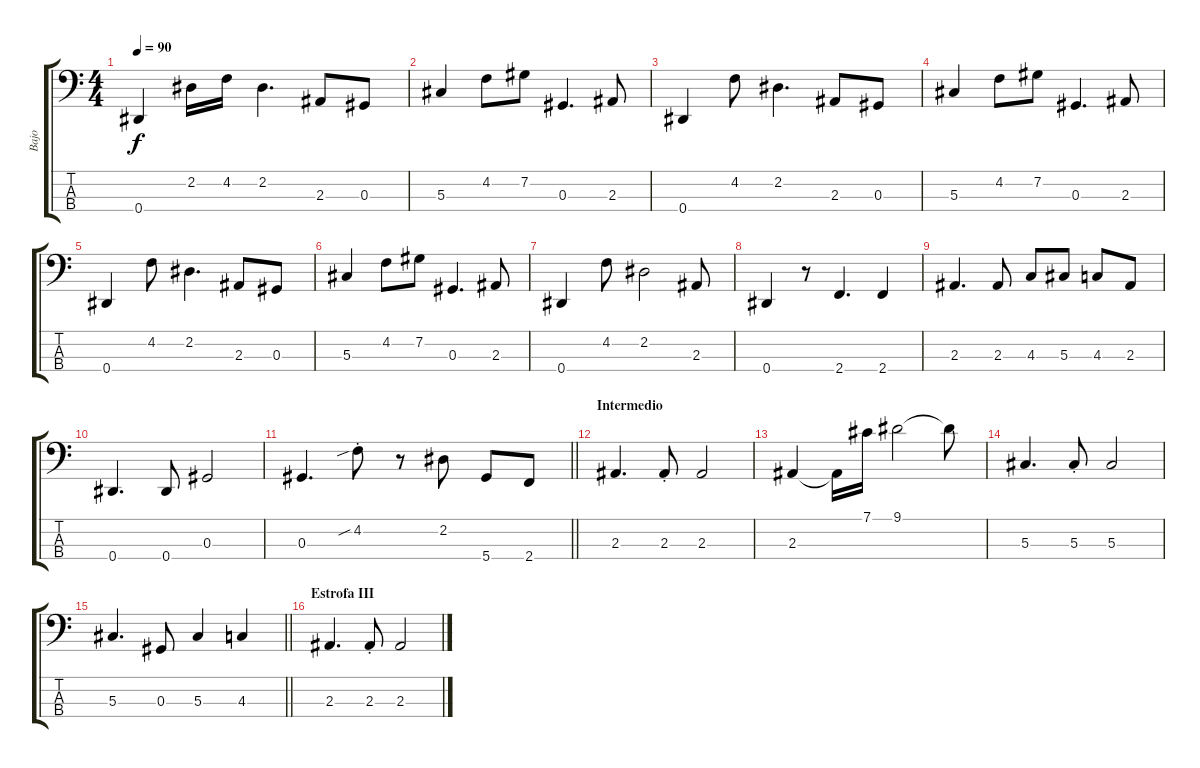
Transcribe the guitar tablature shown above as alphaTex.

\track ("Bajo" "Bajo") {instrument electricbassfinger}
\staff {score tabs}
\tuning (Gb2 Db2 Ab1 Eb1) {hide}
\ts (4 4)
\tempo 90
\clef f4
\ks c
0.4.4{dy f} 2.2.16 4.2.16 2.2.4{d} 2.3.8 0.3.8 |
5.3.4 4.2.8 7.2.8 0.3.4{d} 2.3.8 |
0.4.4 4.2.8 2.2.4{d} 2.3.8 0.3.8 |
5.3.4 4.2.8 7.2.8 0.3.4{d} 2.3.8 |
0.4.4 4.2.8 2.2.4{d} 2.3.8 0.3.8 |
5.3.4 4.2.8 7.2.8 0.3.4{d} 2.3.8 |
0.4.4 4.2.8 2.2.2 2.3.8 |
0.4.4 r.8 2.4.4{d} 2.4.4 |
2.3.4{d} 2.3.8 4.3.8 5.3.8 4.3.8 2.3.8 |
0.4.4{d} 0.4.8 0.3.2 |
\barLineRight lightlight
0.3.4{d} 4.2{sib st}.8 r.8 2.2.8 5.4.8 2.4.8 |
\section ("" "Intermedio")
2.3.4{d} 2.3{st}.8 2.3.2 |
2.3.4 2.3{t}.16 7.1.16 9.1.2 9.1{t}.8 |
5.3.4{d} 5.3{st}.8 5.3.2 |
\barLineRight lightlight
5.3.4{d} 0.3.8 5.3.4 4.3.4 |
\section ("" "Estrofa III")
2.3.4{d} 2.3{st}.8 2.3.2
